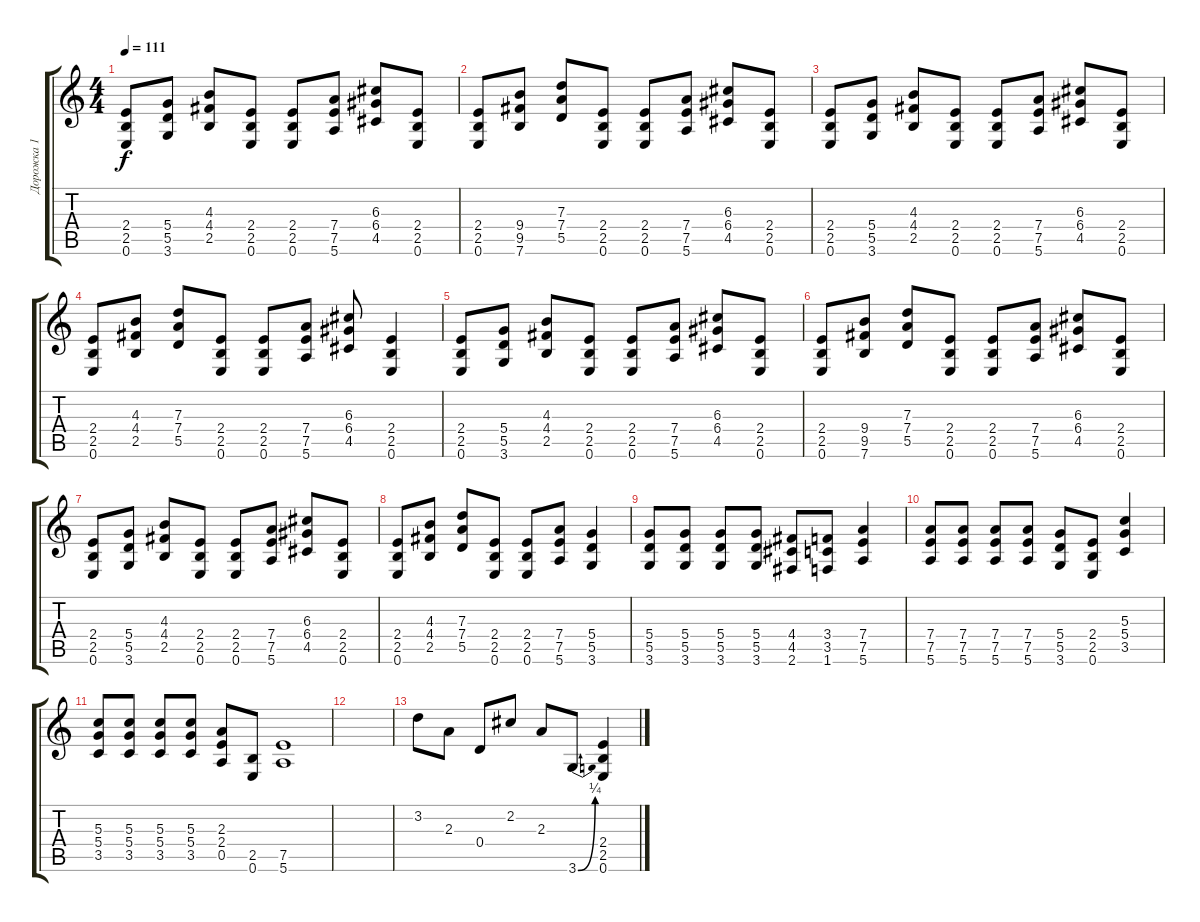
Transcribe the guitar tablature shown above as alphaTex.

\track ("Дорожка 1" "Дорожка 1") {instrument electricguitarclean}
\staff {score tabs}
\tuning (E4 B3 G3 D3 A2 E2) {hide}
\ts (4 4)
\tempo 111
\clef g2
\ks c
(2.4 2.5 0.6).8{dy f} (5.4 5.5 3.6).8 (4.3 4.4 2.5).8 (2.4 2.5 0.6).8 (2.4 2.5 0.6).8 (7.4 7.5 5.6).8 (6.3 6.4 4.5).8 (2.4 2.5 0.6).8 |
(2.4 2.5 0.6).8 (9.4 9.5 7.6).8 (7.3 7.4 5.5).8 (2.4 2.5 0.6).8 (2.4 2.5 0.6).8 (7.4 7.5 5.6).8 (6.3 6.4 4.5).8 (2.4 2.5 0.6).8 |
(2.4 2.5 0.6).8 (5.4 5.5 3.6).8 (4.3 4.4 2.5).8 (2.4 2.5 0.6).8 (2.4 2.5 0.6).8 (7.4 7.5 5.6).8 (6.3 6.4 4.5).8 (2.4 2.5 0.6).8 |
(2.4 2.5 0.6).8 (4.3 4.4 2.5).8 (7.3 7.4 5.5).8 (2.4 2.5 0.6).8 (2.4 2.5 0.6).8 (7.4 7.5 5.6).8 (6.3 6.4 4.5).8 (2.4 2.5 0.6).4 |
(2.4 2.5 0.6).8 (5.4 5.5 3.6).8 (4.3 4.4 2.5).8 (2.4 2.5 0.6).8 (2.4 2.5 0.6).8 (7.4 7.5 5.6).8 (6.3 6.4 4.5).8 (2.4 2.5 0.6).8 |
(2.4 2.5 0.6).8 (9.4 9.5 7.6).8 (7.3 7.4 5.5).8 (2.4 2.5 0.6).8 (2.4 2.5 0.6).8 (7.4 7.5 5.6).8 (6.3 6.4 4.5).8 (2.4 2.5 0.6).8 |
(2.4 2.5 0.6).8 (5.4 5.5 3.6).8 (4.3 4.4 2.5).8 (2.4 2.5 0.6).8 (2.4 2.5 0.6).8 (7.4 7.5 5.6).8 (6.3 6.4 4.5).8 (2.4 2.5 0.6).8 |
(2.4 2.5 0.6).8 (4.3 4.4 2.5).8 (7.3 7.4 5.5).8 (2.4 2.5 0.6).8 (2.4 2.5 0.6).8 (7.4 7.5 5.6).8 (5.4 5.5 3.6).4 |
(5.4 5.5 3.6).8 (5.4 5.5 3.6).8 (5.4 5.5 3.6).8 (5.4 5.5 3.6).8 (4.4 4.5 2.6).8 (3.4 3.5 1.6).8 (7.4 7.5 5.6).4 |
(7.4 7.5 5.6).8 (7.4 7.5 5.6).8 (7.4 7.5 5.6).8 (7.4 7.5 5.6).8 (5.4 5.5 3.6).8 (2.4 2.5 0.6).8 (5.3 5.4 3.5).4 |
(5.3 5.4 3.5).8 (5.3 5.4 3.5).8 (5.3 5.4 3.5).8 (5.3 5.4 3.5).8 (2.3 2.4 0.5).8 (2.5 0.6).8 (7.5 5.6).1 |
|
3.2.8 2.3.8 0.4.8 2.2.8 2.3.8 3.6{be (bend 0 0 60 1)}.8 (2.4 2.5 0.6).4
